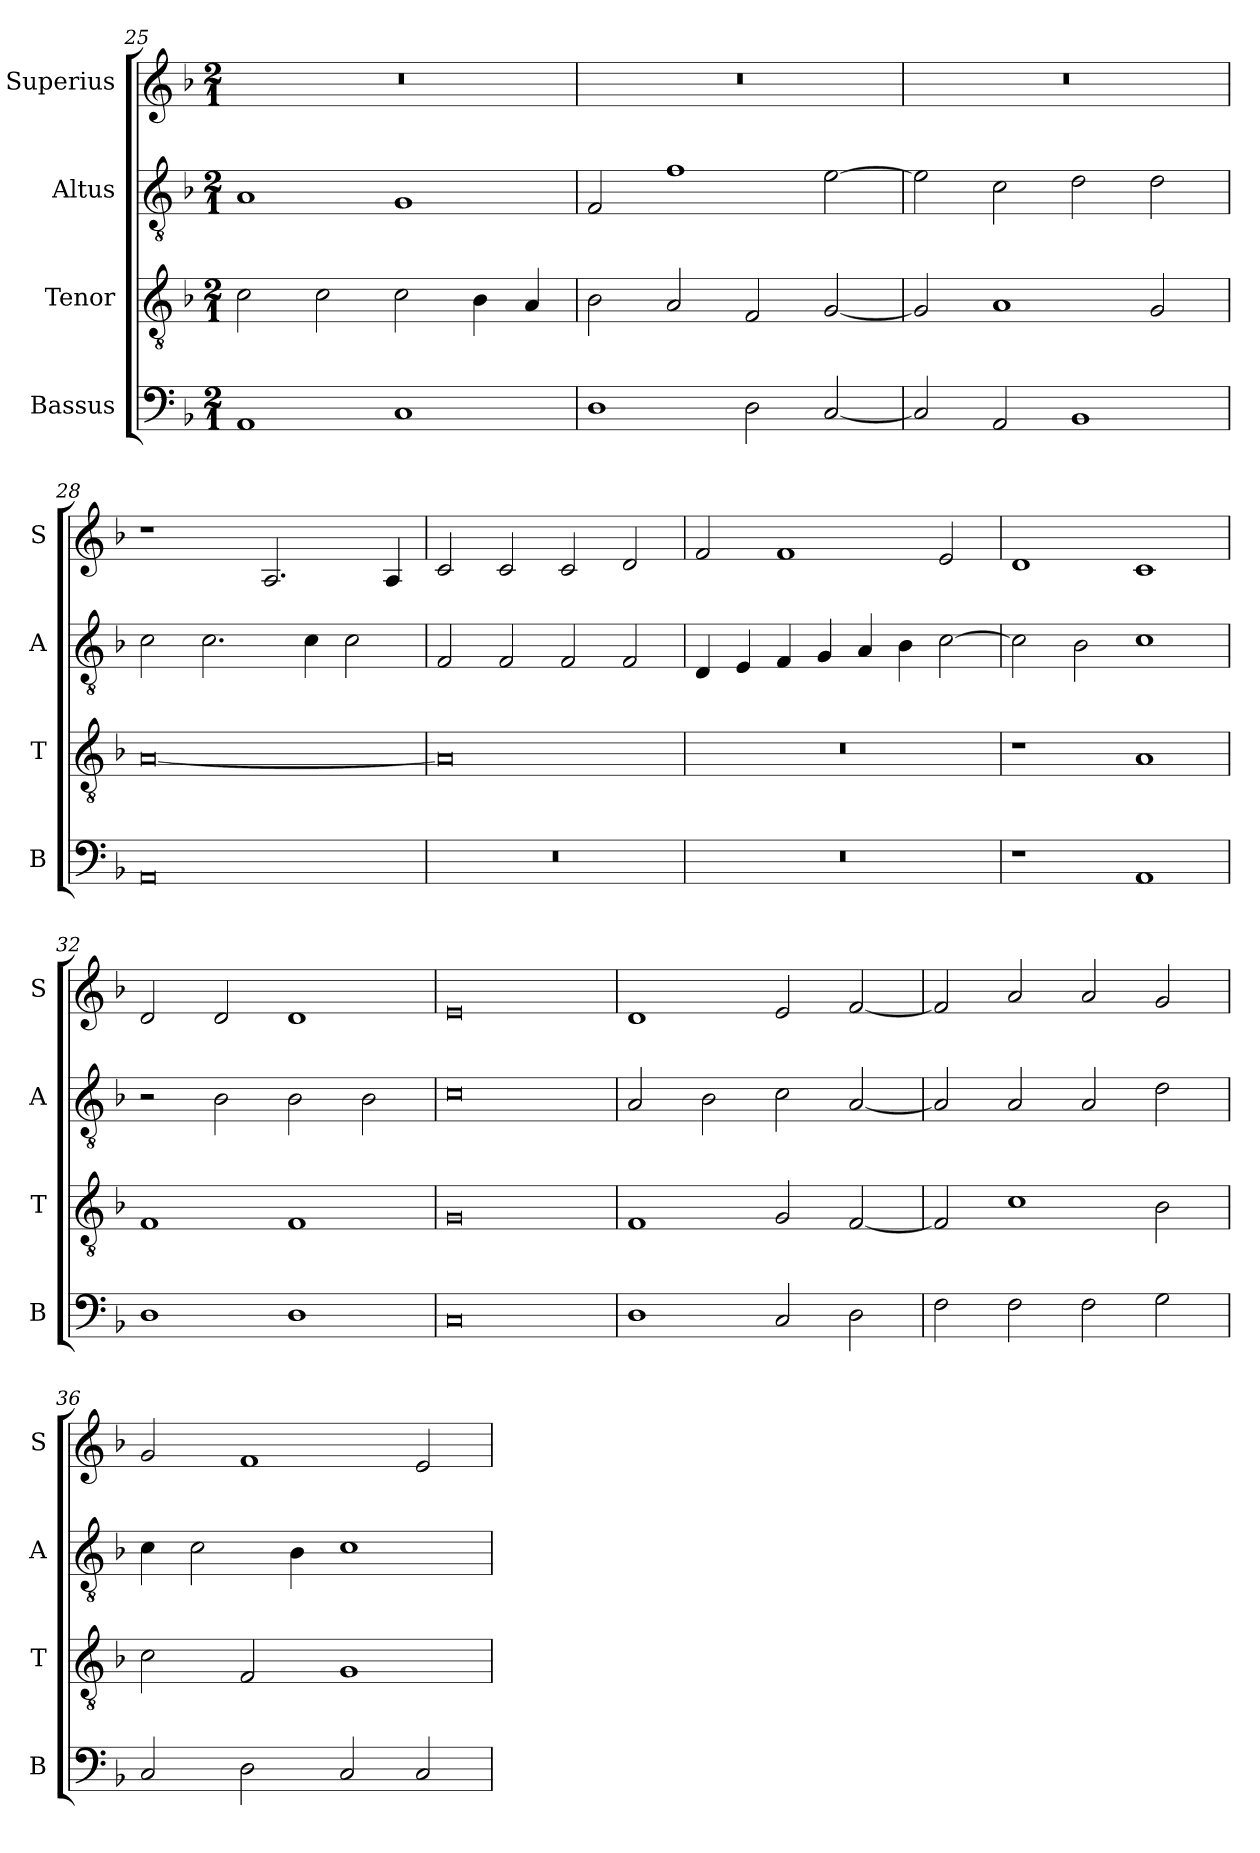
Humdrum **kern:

**kern	**kern	**kern	**kern
*part4	*part3	*part2	*part1
*staff4	*staff3	*staff2	*staff1
*I"Bassus	*I"Tenor	*I"Altus	*I"Superius
*I'B	*I'T	*I'A	*I'S
*clefF4	*clefGv2	*clefGv2	*clefG2
*k[b-]	*k[b-]	*k[b-]	*k[b-]
*M2/1	*M2/1	*M2/1	*M2/1
=25	=25	=25	=25
1AA	2c\	1A	0r
.	2c\	.	.
1C	2c\	1G	.
.	4B-\	.	.
.	4A/	.	.
=26	=26	=26	=26
1D	2B-\	2F/	0r
.	2A/	1f	.
2D\	2F/	.	.
[2C/	[2G/	[2e\	.
=27	=27	=27	=27
2C/]	2G/]	2e\]	0r
2AA/	1A	2c\	.
1BB-	.	2d\	.
.	2G/	2d\	.
=28	=28	=28	=28
0AA	[0A	2c\	1r
.	.	2.c\	.
.	.	.	2.A/
.	.	4c\	.
.	.	2c\	.
.	.	.	4A/
=29	=29	=29	=29
0r	0A]	2F/	2c/
.	.	2F/	2c/
.	.	2F/	2c/
.	.	2F/	2d/
=30	=30	=30	=30
0r	0r	4D/	2f/
.	.	4E/	.
.	.	4F/	1f
.	.	4G/	.
.	.	4A/	.
.	.	4B-\	.
.	.	[2c\	2e/
=31	=31	=31	=31
1r	1r	2c\]	1d
.	.	2B-\	.
1AA	1A	1c	1c
=32	=32	=32	=32
1D	1F	2r	2d/
.	.	2B-\	2d/
1D	1F	2B-\	1d
.	.	2B-\	.
=33	=33	=33	=33
0C	0G	0c	0e
=34	=34	=34	=34
1D	1F	2A/	1d
.	.	2B-\	.
2C/	2G/	2c\	2e/
2D\	[2F/	[2A/	[2f/
=35	=35	=35	=35
2F\	2F/]	2A/]	2f/]
2F\	1c	2A/	2a/
2F\	.	2A/	2a/
2G\	2B-\	2d\	2g/
=36	=36	=36	=36
2C/	2c\	4c\	2g/
.	.	2c\	.
2D\	2F/	.	1f
.	.	4B-\	.
2C/	1G	1c	.
2C/	.	.	2e/
=	=	=	=
*-	*-	*-	*-
